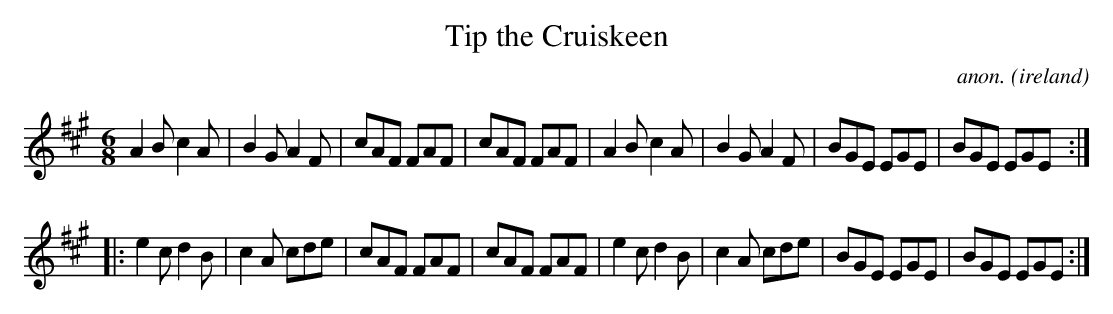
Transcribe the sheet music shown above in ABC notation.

X:1
T:Tip the Cruiskeen
O:ireland
C:anon.
M:6/8
L:1/8
K:A
A2B c2A|B2G A2F|cAF FAF|cAF FAF|A2B c2A|B2G A2F|BGE EGE|BGE EGE:|
|:e2c d2B|c2A cde|cAF FAF|cAF FAF|e2c d2B|c2A cde|BGE EGE|BGE EGE:|
